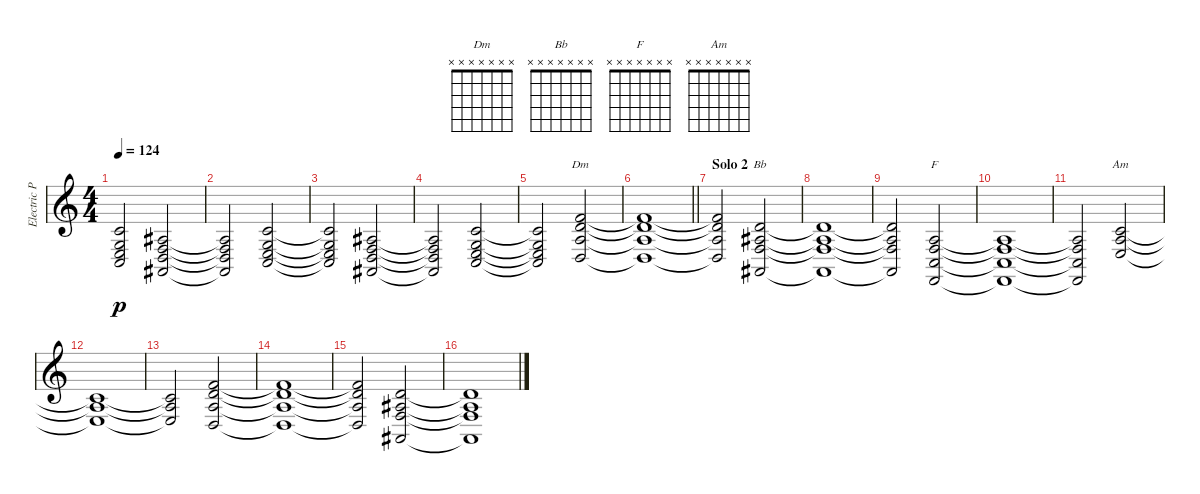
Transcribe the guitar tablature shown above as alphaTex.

\track ("Electric Piano" "Electric P") {instrument electricgrandpiano}
\staff {score}
\tuning (E4 B3 G3 D3 A2 E2 B1) {hide}
\chord ("Dm" x x x x x x x)
\chord ("Bb" x x x x x x x)
\chord ("F" x x x x x x x)
\chord ("Am" x x x x x x x)
\ts (4 4)
\tempo 124
\clef g2
\ks c
(1.2{t} 0.3{t} 2.4{t} 3.5{t}).2{dy p} (3.3 0.4 1.5 13.6).2 |
(3.3{t} 0.4{t} 1.5{t} 13.6{t}).2 (1.2 0.3 2.4 3.5).2 |
(1.2{t} 0.3{t} 2.4{t} 3.5{t}).2 (3.3 0.4 1.5 13.6).2 |
(3.3{t} 0.4{t} 1.5{t} 13.6{t}).2 (1.2 0.3 2.4 3.5).2 |
(1.2{t} 0.3{t} 2.4{t} 3.5{t}).2 (1.1 3.2 2.3 0.4).2{ch "Dm"} |
\barLineRight lightlight
(1.1{t} 3.2{t} 2.3{t} 0.4{t}).1 |
\section ("" "Solo 2")
(1.1{t} 3.2{t} 2.3{t} 0.4{t}).2 (3.2 3.3 3.4 1.5).2{ch "Bb"} |
(3.2{t} 3.3{t} 3.4{t} 1.5{t}).1 |
(3.2{t} 3.3{t} 3.4{t} 1.5{t}).2 (2.3 3.4 3.5 1.6).2{ch "F"} |
(2.3{t} 3.4{t} 3.5{t} 1.6{t}).1 |
(2.3{t} 3.4{t} 3.5{t} 1.6{t}).2 (1.2 2.3 2.4).2{ch "Am"} |
(1.2{t} 2.3{t} 2.4{t}).1 |
(1.2{t} 2.3{t} 2.4{t}).2 (1.1 3.2 2.3 0.4).2 |
(1.1{t} 3.2{t} 2.3{t} 0.4{t}).1 |
(1.1{t} 3.2{t} 2.3{t} 0.4{t}).2 (3.2 3.3 3.4 1.5).2 |
(3.2{t} 3.3{t} 3.4{t} 1.5{t}).1
